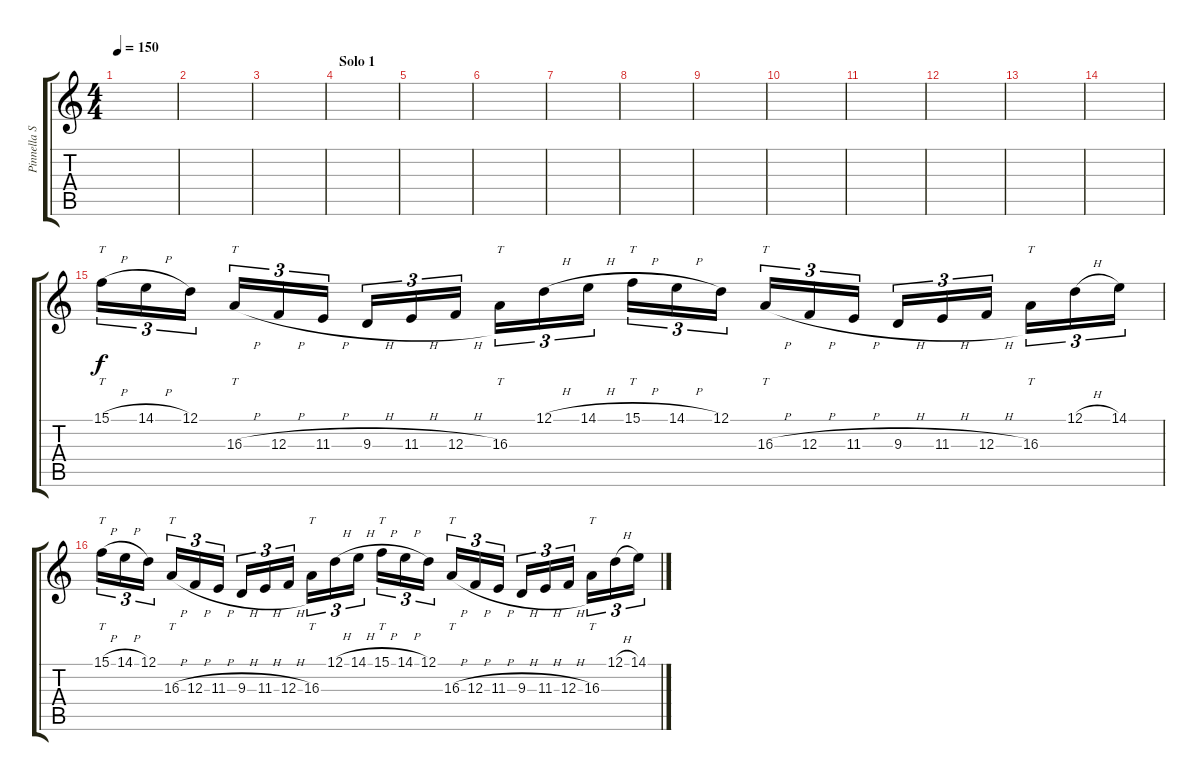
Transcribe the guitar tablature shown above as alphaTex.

\track ("Pinnella Solo" "Pinnella S") {instrument lead2sawtooth}
\staff {score tabs}
\tuning (D4 A3 F3 C3 G2 D2) {hide}
\ts (4 4)
\tempo 150
\clef g2
\ks c
|
|
|
\section ("" "Solo 1")
|
|
|
|
|
|
|
|
|
|
|
15.1{h}.16{tt tu (3 2)} 14.1{h}.16{tu (3 2)} 12.1.16{tu (3 2)} 16.3{h}.16{tt tu (3 2)} 12.3{h}.16{tu (3 2)} 11.3{h}.16{tu (3 2)} 9.3{h}.16{tu (3 2)} 11.3{h}.16{tu (3 2)} 12.3{h}.16{tu (3 2)} 16.3.16{tt tu (3 2)} 12.1{h}.16{tu (3 2)} 14.1{h}.16{tu (3 2)} 15.1{h}.16{tt tu (3 2)} 14.1{h}.16{tu (3 2)} 12.1.16{tu (3 2)} 16.3{h}.16{tt tu (3 2)} 12.3{h}.16{tu (3 2)} 11.3{h}.16{tu (3 2)} 9.3{h}.16{tu (3 2)} 11.3{h}.16{tu (3 2)} 12.3{h}.16{tu (3 2)} 16.3.16{tt tu (3 2)} 12.1{h}.16{tu (3 2)} 14.1.16{tu (3 2)} |
15.1{h}.16{tt tu (3 2)} 14.1{h}.16{tu (3 2)} 12.1.16{tu (3 2)} 16.3{h}.16{tt tu (3 2)} 12.3{h}.16{tu (3 2)} 11.3{h}.16{tu (3 2)} 9.3{h}.16{tu (3 2)} 11.3{h}.16{tu (3 2)} 12.3{h}.16{tu (3 2)} 16.3.16{tt tu (3 2)} 12.1{h}.16{tu (3 2)} 14.1{h}.16{tu (3 2)} 15.1{h}.16{tt tu (3 2)} 14.1{h}.16{tu (3 2)} 12.1.16{tu (3 2)} 16.3{h}.16{tt tu (3 2)} 12.3{h}.16{tu (3 2)} 11.3{h}.16{tu (3 2)} 9.3{h}.16{tu (3 2)} 11.3{h}.16{tu (3 2)} 12.3{h}.16{tu (3 2)} 16.3.16{tt tu (3 2)} 12.1{h}.16{tu (3 2)} 14.1.16{tu (3 2)}
